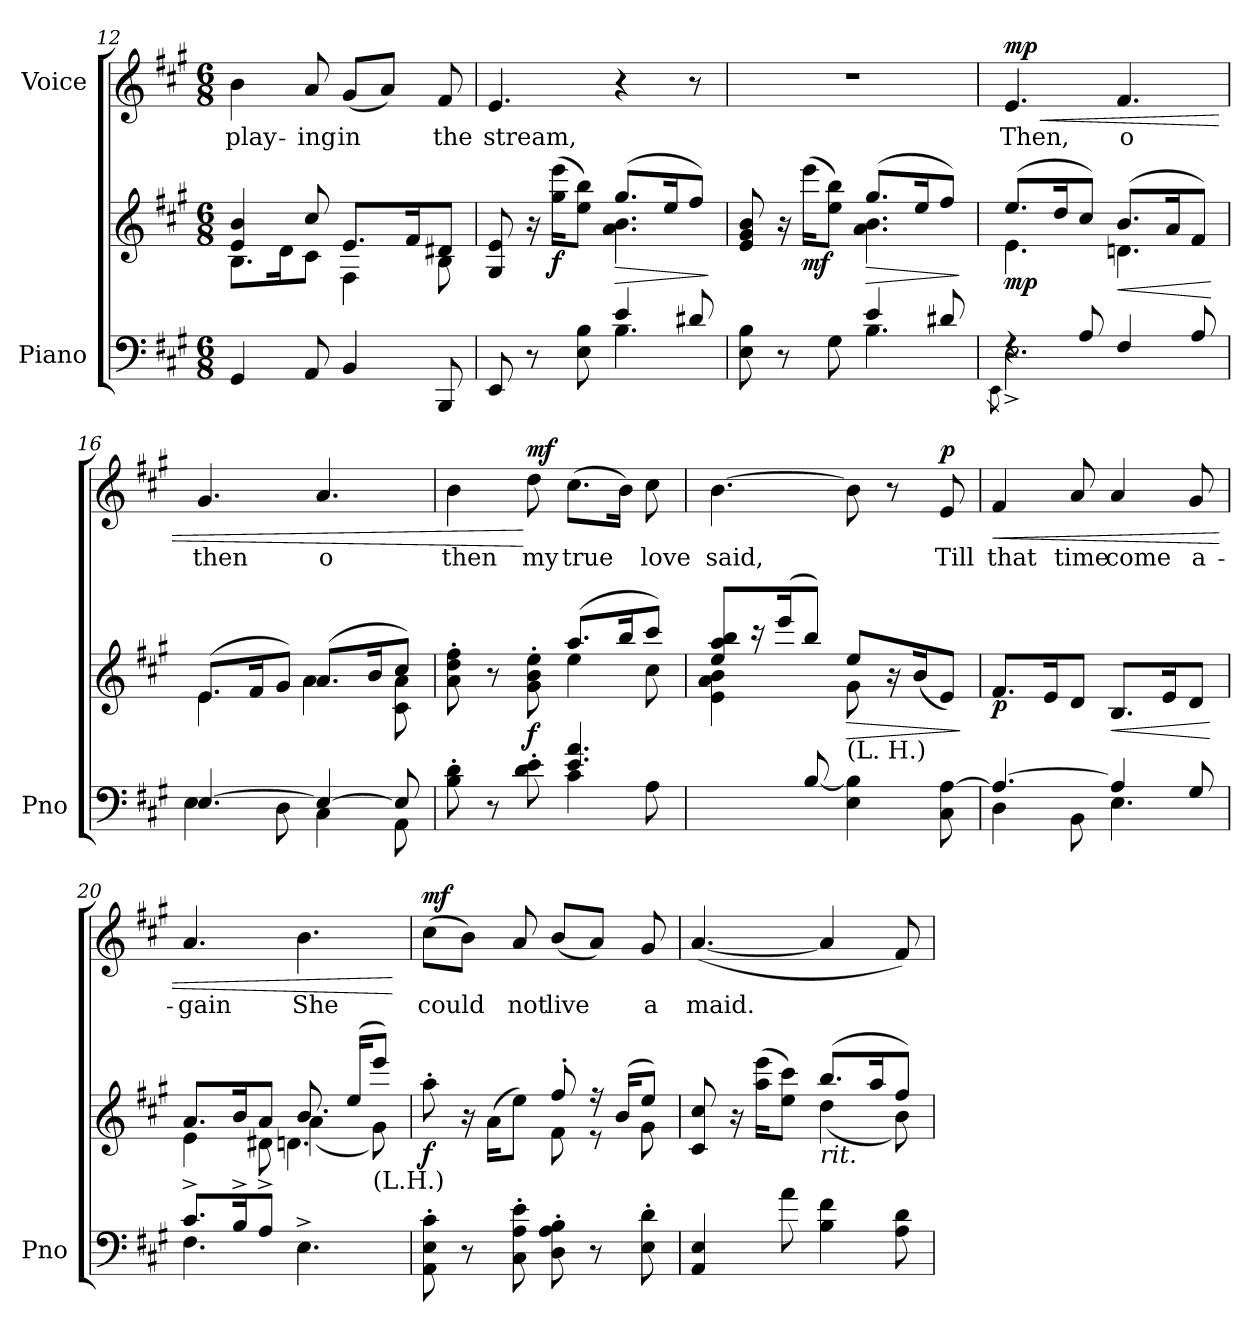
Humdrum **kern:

**kern	**kern	**dynam	**kern	**text	**dynam
*part2	*part2	*part2	*part1	*part1	*part1
*staff3	*staff2	*staff2/3	*staff1	*staff1	*staff1
*I"Piano	*	*	*I"Voice	*	*
*I'Pno	*	*	*	*	*
*clefF4	*clefG2	*	*clefG2	*	*
*k[f#c#g#]	*k[f#c#g#]	*	*k[f#c#g#]	*	*
*M6/8	*M6/8	*	*M6/8	*	*
=12	=12	=12	=12	=12	=12
*	*^	*	*	*	*
!	!	!	!	!	!LO:LY:b	!
4GG#/	4e/ 4b/	8.B\L	.	4b\	play-	.
.	.	16d\K	.	.	.	.
!	!	!	!	!	!LO:LY:b	!
8AA/	8cc#/	8c#\J	.	8a/	-ing	.
!	!	!	!	!	!LO:LY:b	!
4BB/	8.e/L	4F#\	.	(<8g#/L	in	.
.	.	.	.	8a/J)	.	.
.	16f#/K	.	.	.	.	.
!	!	!	!	!	!LO:LY:b	!
8BBB/	8d#X/J	8B\	.	8f#/	the	.
!!LO:LB:g=z
=13	=13	=13	=13	=13	=13	=13
*^	*	*	*	*	*	*
!	!	!	!	!	!	!LO:LY:b	!
8EE/	4.ryy	8G#/ 8e/	4.ryy	.	4.e/	stream,	.
8r	.	16r	.	.	.	.	.
!	!	!	!	!LO:DY:b	!	!	!
.	.	(>16gg#\ 16eee\KL	.	f	.	.	.
8E\ 8B\	.	8ee\ 8bb\J)	.	.	.	.	.
!	!	!	!	!LO:HP:b	!	!	!
4e/	4.B\	(>8.gg#/L	4.a\ 4.b\	>	4r	.	.
.	.	16ee/K	.	.	.	.	.
8d#X/	.	8ff#/J)	.	.	8r	.	.
*v	*v	*	*	*	*	*	*
*	*v	*v	*	*	*	*
.	.	]	.	.	.
=14	=14	=14	=14	=14	=14
*^	*^	*	*	*	*
8E\ 8B\	4.ryy	8e/ 8g#/ 8b/	4.ryy	.	2.r	.	.
8r	.	16r	.	.	.	.	.
!	!	!	!	!LO:DY:b	!	!	!
.	.	(>16eee\KL	.	mf	.	.	.
8G#\	.	8ee\ 8bb\J)	.	.	.	.	.
!	!	!	!	!LO:HP:b	!	!	!
4e/	4.B\	(>8.gg#/L	4.a\ 4.b\	>	.	.	.
.	.	16ee/K	.	.	.	.	.
8d#X/	.	8ff#/J)	.	.	.	.	.
*v	*v	*	*	*	*	*	*
*	*v	*v	*	*	*	*
.	.	]	.	.	.
=15	=15	=15	=15	=15	=15
*^	*	*	*	*	*
.	8qEE\	.	.	.	.	.
*	*	*^	*	*	*	*
!	!	!	!	!LO:DY:b	!	!LO:LY:b	!LO:HP:b
!	!	!	!	!	!	!	!LO:DY:n=1:a
4rF	2.E^\	(>8.ee/L	4.e\	mp	4.e/	Then,	< mp
.	.	16dd/K	.	.	.	.	.
8A/	.	8cc#/J)	.	.	.	.	.
!	!	!	!	!LO:HP:b	!	!LO:LY:b	!
4F#/	.	(>8.b/L	4.dn\	<	4.f#/	o	.
.	.	16a/K	.	.	.	.	.
8A/	.	8f#/J)	.	.	.	.	.
*v	*v	*	*	*	*	*	*
*	*v	*v	*	*	*	*
.	.	[	.	.	.
=16	=16	=16	=16	=16	=16
*^	*^	*	*	*	*
!	!	!	!	!	!	!LO:LY:b	!
[4.E/	4E\	(>8.e/L	4.e\	.	4.g#/	then	.
.	.	16f#/K	.	.	.	.	.
.	8D\	8g#/J)	.	.	.	.	.
!	!	!	!	!	!	!LO:LY:b	!
4E/_	4C#\	(>8.a/L	4a\	.	4.a/	o	.
.	.	16b/K	.	.	.	.	.
8E/]	8AA\	8cc#/J)	8c#\ 8a\	.	.	.	.
!!LO:PB:g=z
=17	=17	=17	=17	=17	=17	=17	=17
!	!	!	!	!	!	!LO:LY:b	!
8B\' 8d\'	4.ryy	8a\' 8dd\' 8ff#\'	4.ryy	.	4b\	then	.
8r	.	8r	.	.	.	.	.
!	!	!	!	!LO:DY:b	!	!LO:LY:b	!LO:DY:n=1:a
8d\' 8e\'	.	8g#\' 8b\' 8ee\'	.	f	8dd\	my	[ mf
!	!	!	!	!	!	!LO:LY:b	!
4.e/ 4.a/	4c#\	(>8.aa/L	4ee\	.	(>8.cc#\L	true	.
.	.	16bb/K	.	.	16b\Jk)	.	.
!	!	!	!	!	!	!LO:LY:b	!
.	8A\	8ccc#/J)	8cc#\	.	8cc#\	love	.
=18	=18	=18	=18	=18	=18	=18	=18
*	*	*	*^	*	*	*	*
!	!	!	!	!	!	!	!LO:LY:b	!
*v	*v	*	*	*	*	*	*	*
4ryy	8ee/ 8aa/ 8bb/L	4.ryy	4e\ 4a\ 4b\	.	[4.b\	said,	.
.	16rccc	.	.	.	.	.	.
.	(>16eee/K	.	.	.	.	.	.
[8B/	8bb/J)	.	2ryy	.	.	.	.
!	!LO:TX:b:t=(L. H.)	!	!	!	!	!	!
!	!	!	!	!LO:HP:b	!	!	!
4E\ 4B\]	8ee/L	8g#\	.	>	8b\]	.	.
.	16r	4ryy	.	.	8r	.	.
.	(>16b/K	.	.	.	.	.	.
!	!	!	!	!	!	!LO:LY:b	!LO:DY:a
8C#\ [8A\	8e/J)	.	.	.	8e/	Till	p
*	*v	*v	*v	*	*	*	*
.	.	]	.	.	.
=19	=19	=19	=19	=19	=19
*^	*	*	*	*	*
!	!	!	!LO:DY:b	!	!LO:LY:b	!LO:HP:b
4.A/_	4D\	8.f#/L	p	4f#/	that	<
.	.	16e/K	.	.	.	.
!	!	!	!	!	!LO:LY:b	!
.	8BB\	8d/J	.	8a/	time	.
!	!	!	!LO:HP:b	!	!LO:LY:b	!
4A/]	4.E\	8.B/L	<	4a/	come	.
.	.	16e/K	.	.	.	.
!	!	!	!	!	!LO:LY:b	!
8G#/	.	8d/J	.	8g#/	a-	.
*v	*v	*	*	*	*	*
.	.	[	.	.	.
=20	=20	=20	=20	=20	=20
*^	*^	*	*	*	*
*	*	*	*^	*	*	*	*
!	!	!	!	!	!	!	!LO:LY:b	!
8.c#^/L	4.F#\	8.a/L	4e\	4.ryy	.	4.a/	-gain	.
16B^/K	.	16b/K	.	.	.	.	.	.
8A^/J	.	8a/J	8d#X\	.	.	.	.	.
!	!	!	!	!	!	!	!LO:LY:b	!
4.E^\	4.ryy	8.b/	(<4a\	4.dn\	.	4.b\	She	.
.	.	(>16ee/KL	.	.	.	.	.	.
!	!	!LO:TX:b:t=(L.H.)	!	!	!	!	!	!
.	.	8eee/J)	8g#\)	.	.	.	.	.
*v	*v	*	*	*	*	*	*	*
*	*v	*v	*v	*	*	*	*
.	.	.	.	.	[
!!LO:LB:g=z
=21	=21	=21	=21	=21	=21
*	*^	*	*	*	*
!	!	!	!LO:DY:b	!	!LO:LY:b	!LO:DY:a
8AA\' 8E\' 8c#\'	8aa'\	4.ryy	f	(>8cc#\L	could	mf
8r	16r	.	.	8b\J)	.	.
.	(>16a\KL	.	.	.	.	.
!	!	!	!	!	!LO:LY:b	!
8C#\' 8A\' 8e\'	8ee\J)	.	.	8a/	not	.
!	!	!	!	!	!LO:LY:b	!
8D\' 8A\' 8B\'	8ff#'/	8f#\	.	(<8b/L	live	.
8r	16r	8r	.	8a/J)	.	.
.	(>16b/KL	.	.	.	.	.
!	!	!	!	!	!LO:LY:b	!
8E\' 8d\'	8ee/J)	8g#\	.	8g#/	a	.
=22	=22	=22	=22	=22	=22	=22
*	*	*	*	*MM150	*	*
!	!	!	!	!	!LO:LY:b	!
4AA/ 4E/	8c#/ 8cc#/	4.ryy	.	(<[4.a/	maid.	.
.	16r	.	.	.	.	.
.	(>16aa\ 16eee\KL	.	.	.	.	.
8a\	8ee\ 8ccc#\J)	.	.	.	.	.
*	*	*	*	*MM140	*	*
!	!LO:TX:b:i:t=rit.	!	!	!	!	!
4B\ 4f#\	(>8.bb/L	(<4dd\	.	4a/]	.	.
.	16aa/K	.	.	.	.	.
8A\ 8d\	8ff#/J)	8b\)	.	8f#/)	.	.
*	*v	*v	*	*	*	*
=	=	=	=	=	=
*-	*-	*-	*-	*-	*-
